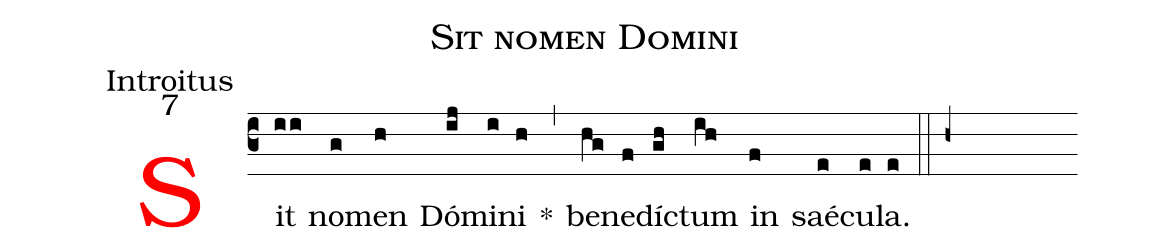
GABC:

name:Sit nomen Domini;
office-part:Introitus;
mode:7;
%%
(c3) <v>\textcolor{red}{S}</v> it(ii) no(g)men(h) Dó(ij)mi(i)ni(h) *(,) be(hg)ne(f)díc(gh)tum(ih) in(f) saé(e)cu(e)la.(e) (::h+)
